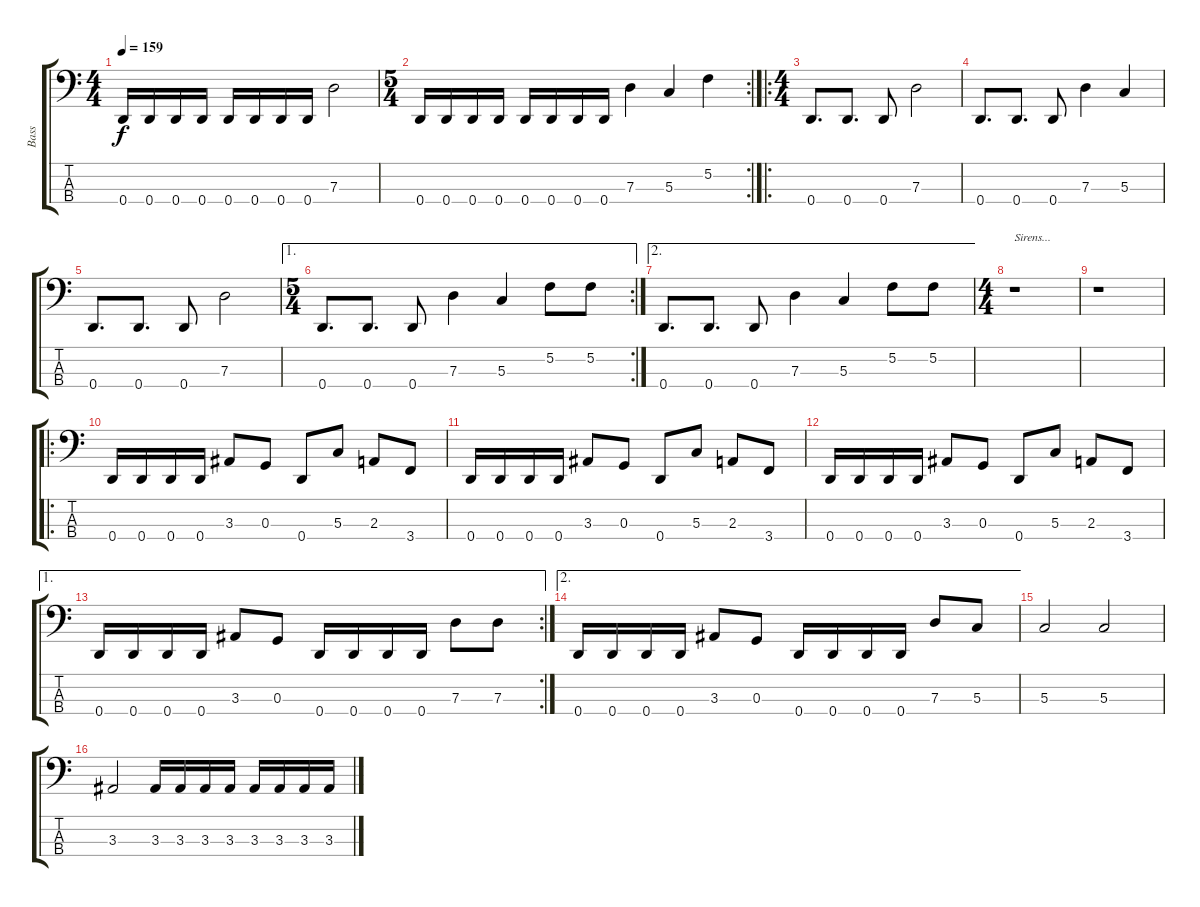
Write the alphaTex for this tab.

\track ("Bass" "Bass") {instrument electricbasspick}
\staff {score tabs}
\tuning (F2 C2 G1 D1) {hide}
\ts (4 4)
\tempo 159
\clef f4
\ks c
0.4.16{dy f} 0.4.16 0.4.16 0.4.16 0.4.16 0.4.16 0.4.16 0.4.16 7.3.2 |
\rc 2
\ts (5 4)
0.4.16 0.4.16 0.4.16 0.4.16 0.4.16 0.4.16 0.4.16 0.4.16 7.3.4 5.3.4 5.2.4 |
\ro
\ts (4 4)
0.4.8{d} 0.4.8{d} 0.4.8 7.3.2 |
0.4.8{d} 0.4.8{d} 0.4.8 7.3.4 5.3.4 |
0.4.8{d} 0.4.8{d} 0.4.8 7.3.2 |
\ae 1
\rc 2
\ts (5 4)
0.4.8{d} 0.4.8{d} 0.4.8 7.3.4 5.3.4 5.2.8 5.2.8 |
\ae 2
0.4.8{d} 0.4.8{d} 0.4.8 7.3.4 5.3.4 5.2.8 5.2.8 |
\ts (4 4)
r.1{txt "Sirens..."} |
r.1 |
\ro
0.4.16 0.4.16 0.4.16 0.4.16 3.3.8 0.3.8 0.4.8 5.3.8 2.3.8 3.4.8 |
0.4.16 0.4.16 0.4.16 0.4.16 3.3.8 0.3.8 0.4.8 5.3.8 2.3.8 3.4.8 |
0.4.16 0.4.16 0.4.16 0.4.16 3.3.8 0.3.8 0.4.8 5.3.8 2.3.8 3.4.8 |
\ae 1
\rc 2
0.4.16 0.4.16 0.4.16 0.4.16 3.3.8 0.3.8 0.4.16 0.4.16 0.4.16 0.4.16 7.3.8 7.3.8 |
\ae 2
0.4.16 0.4.16 0.4.16 0.4.16 3.3.8 0.3.8 0.4.16 0.4.16 0.4.16 0.4.16 7.3.8 5.3.8 |
5.3.2 5.3.2 |
3.3.2 3.3.16 3.3.16 3.3.16 3.3.16 3.3.16 3.3.16 3.3.16 3.3.16
